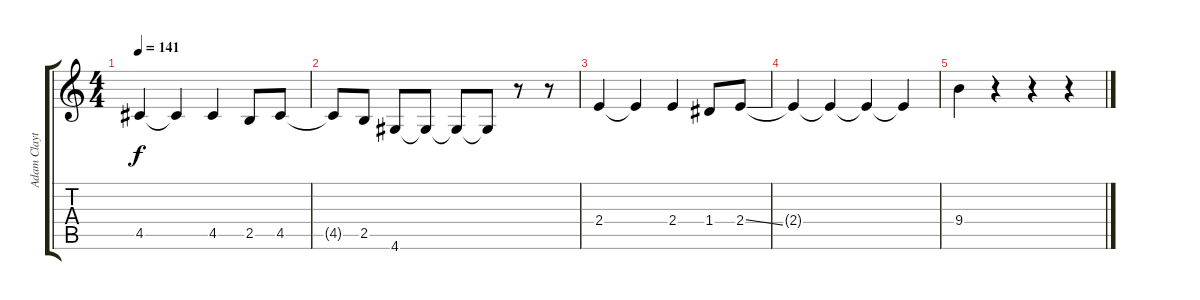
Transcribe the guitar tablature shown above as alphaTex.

\track ("Adam Clayton Basses" "Adam Clayt") {instrument contrabass}
\staff {score tabs}
\tuning (E4 B3 G3 D3 A2 E2) {hide}
\ts (4 4)
\tempo 141
\clef g2
\ks c
4.5.4{dy f} 4.5{t}.4 4.5.4 2.5.8 4.5.8 |
4.5{t}.8 2.5.8 4.6.8 4.6{t}.8 4.6{t}.8 4.6{t}.8 r.8 r.8 |
2.4.4 2.4{t}.4 2.4.4 1.4.8 2.4{ss}.8 |
2.4{t}.4 2.4{t}.4 2.4{t}.4 2.4{t}.4 |
9.4.4 r.4 r.4 r.4
